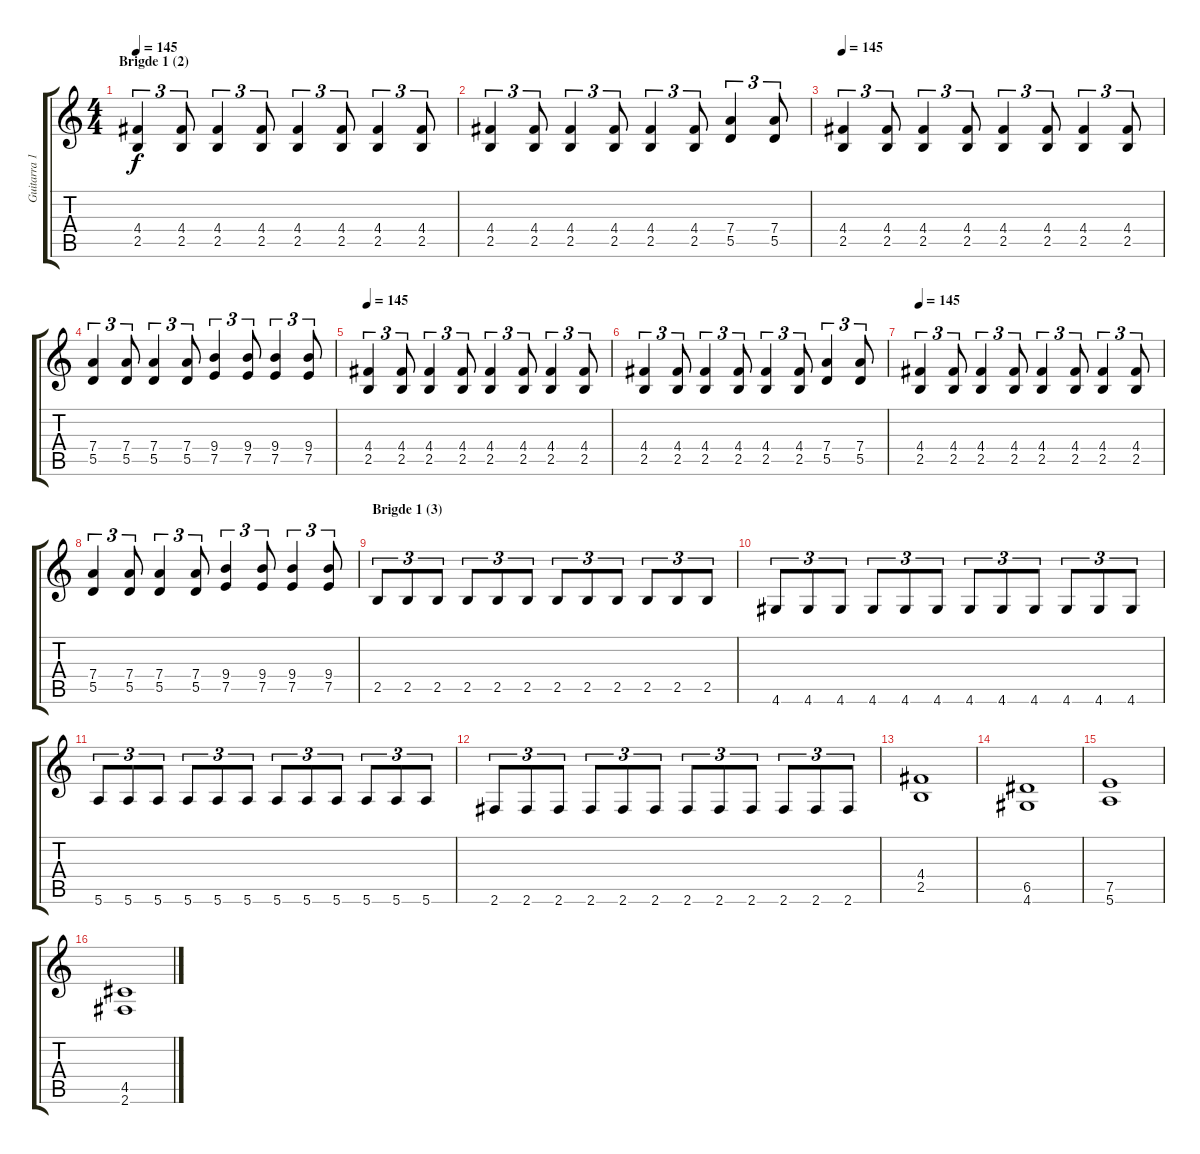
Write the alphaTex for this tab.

\track ("Guitarra 1" "Guitarra 1") {instrument overdrivenguitar}
\staff {score tabs}
\tuning (E4 B3 G3 D3 A2 E2) {hide}
\ts (4 4)
\section ("" "Brigde 1 (2)")
\tempo 145
\clef g2
\ks c
(4.4 2.5).4{tu (3 2) dy f volume 10} (4.4 2.5).8{tu (3 2)} (4.4 2.5).4{tu (3 2)} (4.4 2.5).8{tu (3 2)} (4.4 2.5).4{tu (3 2)} (4.4 2.5).8{tu (3 2)} (4.4 2.5).4{tu (3 2)} (4.4 2.5).8{tu (3 2)} |
(4.4 2.5).4{tu (3 2)} (4.4 2.5).8{tu (3 2)} (4.4 2.5).4{tu (3 2)} (4.4 2.5).8{tu (3 2)} (4.4 2.5).4{tu (3 2)} (4.4 2.5).8{tu (3 2)} (7.4 5.5).4{tu (3 2)} (7.4 5.5).8{tu (3 2)} |
\tempo 145
(4.4 2.5).4{tu (3 2) volume 10} (4.4 2.5).8{tu (3 2)} (4.4 2.5).4{tu (3 2)} (4.4 2.5).8{tu (3 2)} (4.4 2.5).4{tu (3 2)} (4.4 2.5).8{tu (3 2)} (4.4 2.5).4{tu (3 2)} (4.4 2.5).8{tu (3 2)} |
(7.4 5.5).4{tu (3 2)} (7.4 5.5).8{tu (3 2)} (7.4 5.5).4{tu (3 2)} (7.4 5.5).8{tu (3 2)} (9.4 7.5).4{tu (3 2)} (9.4 7.5).8{tu (3 2)} (9.4 7.5).4{tu (3 2)} (9.4 7.5).8{tu (3 2)} |
\tempo 145
(4.4 2.5).4{tu (3 2) volume 10} (4.4 2.5).8{tu (3 2)} (4.4 2.5).4{tu (3 2)} (4.4 2.5).8{tu (3 2)} (4.4 2.5).4{tu (3 2)} (4.4 2.5).8{tu (3 2)} (4.4 2.5).4{tu (3 2)} (4.4 2.5).8{tu (3 2)} |
(4.4 2.5).4{tu (3 2)} (4.4 2.5).8{tu (3 2)} (4.4 2.5).4{tu (3 2)} (4.4 2.5).8{tu (3 2)} (4.4 2.5).4{tu (3 2)} (4.4 2.5).8{tu (3 2)} (7.4 5.5).4{tu (3 2)} (7.4 5.5).8{tu (3 2)} |
\tempo 145
(4.4 2.5).4{tu (3 2) volume 10} (4.4 2.5).8{tu (3 2)} (4.4 2.5).4{tu (3 2)} (4.4 2.5).8{tu (3 2)} (4.4 2.5).4{tu (3 2)} (4.4 2.5).8{tu (3 2)} (4.4 2.5).4{tu (3 2)} (4.4 2.5).8{tu (3 2)} |
(7.4 5.5).4{tu (3 2)} (7.4 5.5).8{tu (3 2)} (7.4 5.5).4{tu (3 2)} (7.4 5.5).8{tu (3 2)} (9.4 7.5).4{tu (3 2)} (9.4 7.5).8{tu (3 2)} (9.4 7.5).4{tu (3 2)} (9.4 7.5).8{tu (3 2)} |
\section ("" "Brigde 1 (3)")
2.5.8{tu (3 2) volume 12} 2.5.8{tu (3 2)} 2.5.8{tu (3 2)} 2.5.8{tu (3 2)} 2.5.8{tu (3 2)} 2.5.8{tu (3 2)} 2.5.8{tu (3 2)} 2.5.8{tu (3 2)} 2.5.8{tu (3 2)} 2.5.8{tu (3 2)} 2.5.8{tu (3 2)} 2.5.8{tu (3 2)} |
4.6.8{tu (3 2)} 4.6.8{tu (3 2)} 4.6.8{tu (3 2)} 4.6.8{tu (3 2)} 4.6.8{tu (3 2)} 4.6.8{tu (3 2)} 4.6.8{tu (3 2)} 4.6.8{tu (3 2)} 4.6.8{tu (3 2)} 4.6.8{tu (3 2)} 4.6.8{tu (3 2)} 4.6.8{tu (3 2)} |
5.6.8{tu (3 2)} 5.6.8{tu (3 2)} 5.6.8{tu (3 2)} 5.6.8{tu (3 2)} 5.6.8{tu (3 2)} 5.6.8{tu (3 2)} 5.6.8{tu (3 2)} 5.6.8{tu (3 2)} 5.6.8{tu (3 2)} 5.6.8{tu (3 2)} 5.6.8{tu (3 2)} 5.6.8{tu (3 2)} |
2.6.8{tu (3 2)} 2.6.8{tu (3 2)} 2.6.8{tu (3 2)} 2.6.8{tu (3 2)} 2.6.8{tu (3 2)} 2.6.8{tu (3 2)} 2.6.8{tu (3 2)} 2.6.8{tu (3 2)} 2.6.8{tu (3 2)} 2.6.8{tu (3 2)} 2.6.8{tu (3 2)} 2.6.8{tu (3 2)} |
(4.4 2.5).1 |
(6.5 4.6).1 |
(7.5 5.6).1 |
(4.5 2.6).1
